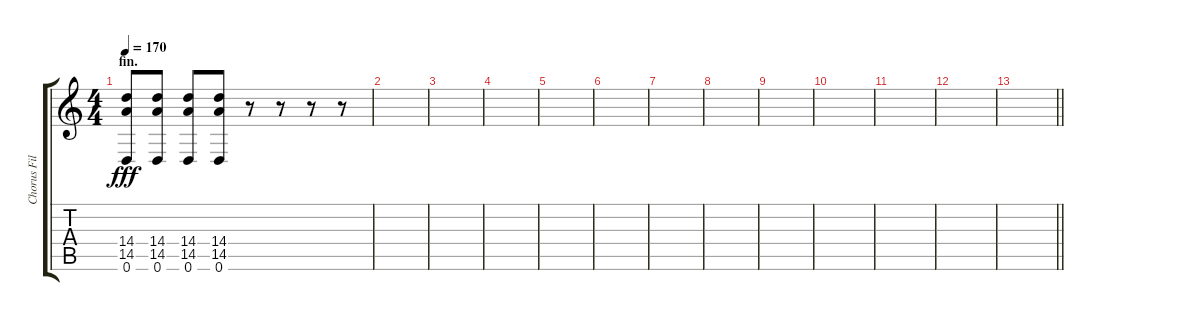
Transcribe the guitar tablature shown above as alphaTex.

\track ("Chorus Filler" "Chorus Fil") {instrument overdrivenguitar}
\staff {score tabs}
\tuning (D4 A3 F3 C3 G2 D2) {hide}
\ts (4 4)
\section ("" "fin.")
\tempo 170
\clef g2
\ks c
(14.4 14.5 0.6).8{dy fff} (14.4 14.5 0.6).8 (14.4 14.5 0.6).8 (14.4 14.5 0.6).8 r.8 r.8 r.8 r.8 |
|
|
|
|
|
|
|
|
|
|
|
\barLineRight lightlight
